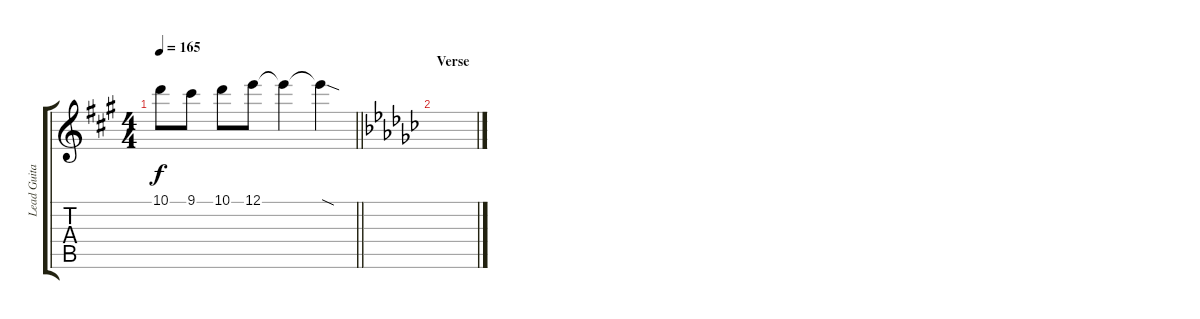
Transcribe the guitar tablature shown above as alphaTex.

\track ("Lead Guitar" "Lead Guita") {instrument overdrivenguitar}
\staff {score tabs}
\tuning (E4 B3 G3 D3 A2 E2) {hide}
\ts (4 4)
\tempo 165
\clef g2
\barLineRight lightlight
\ks a
10.1{t}.8{dy f} 9.1.8 10.1.8 12.1.8 12.1{t}.4 12.1{sod t}.4 |
\section ("" "Verse")
\ks gb
